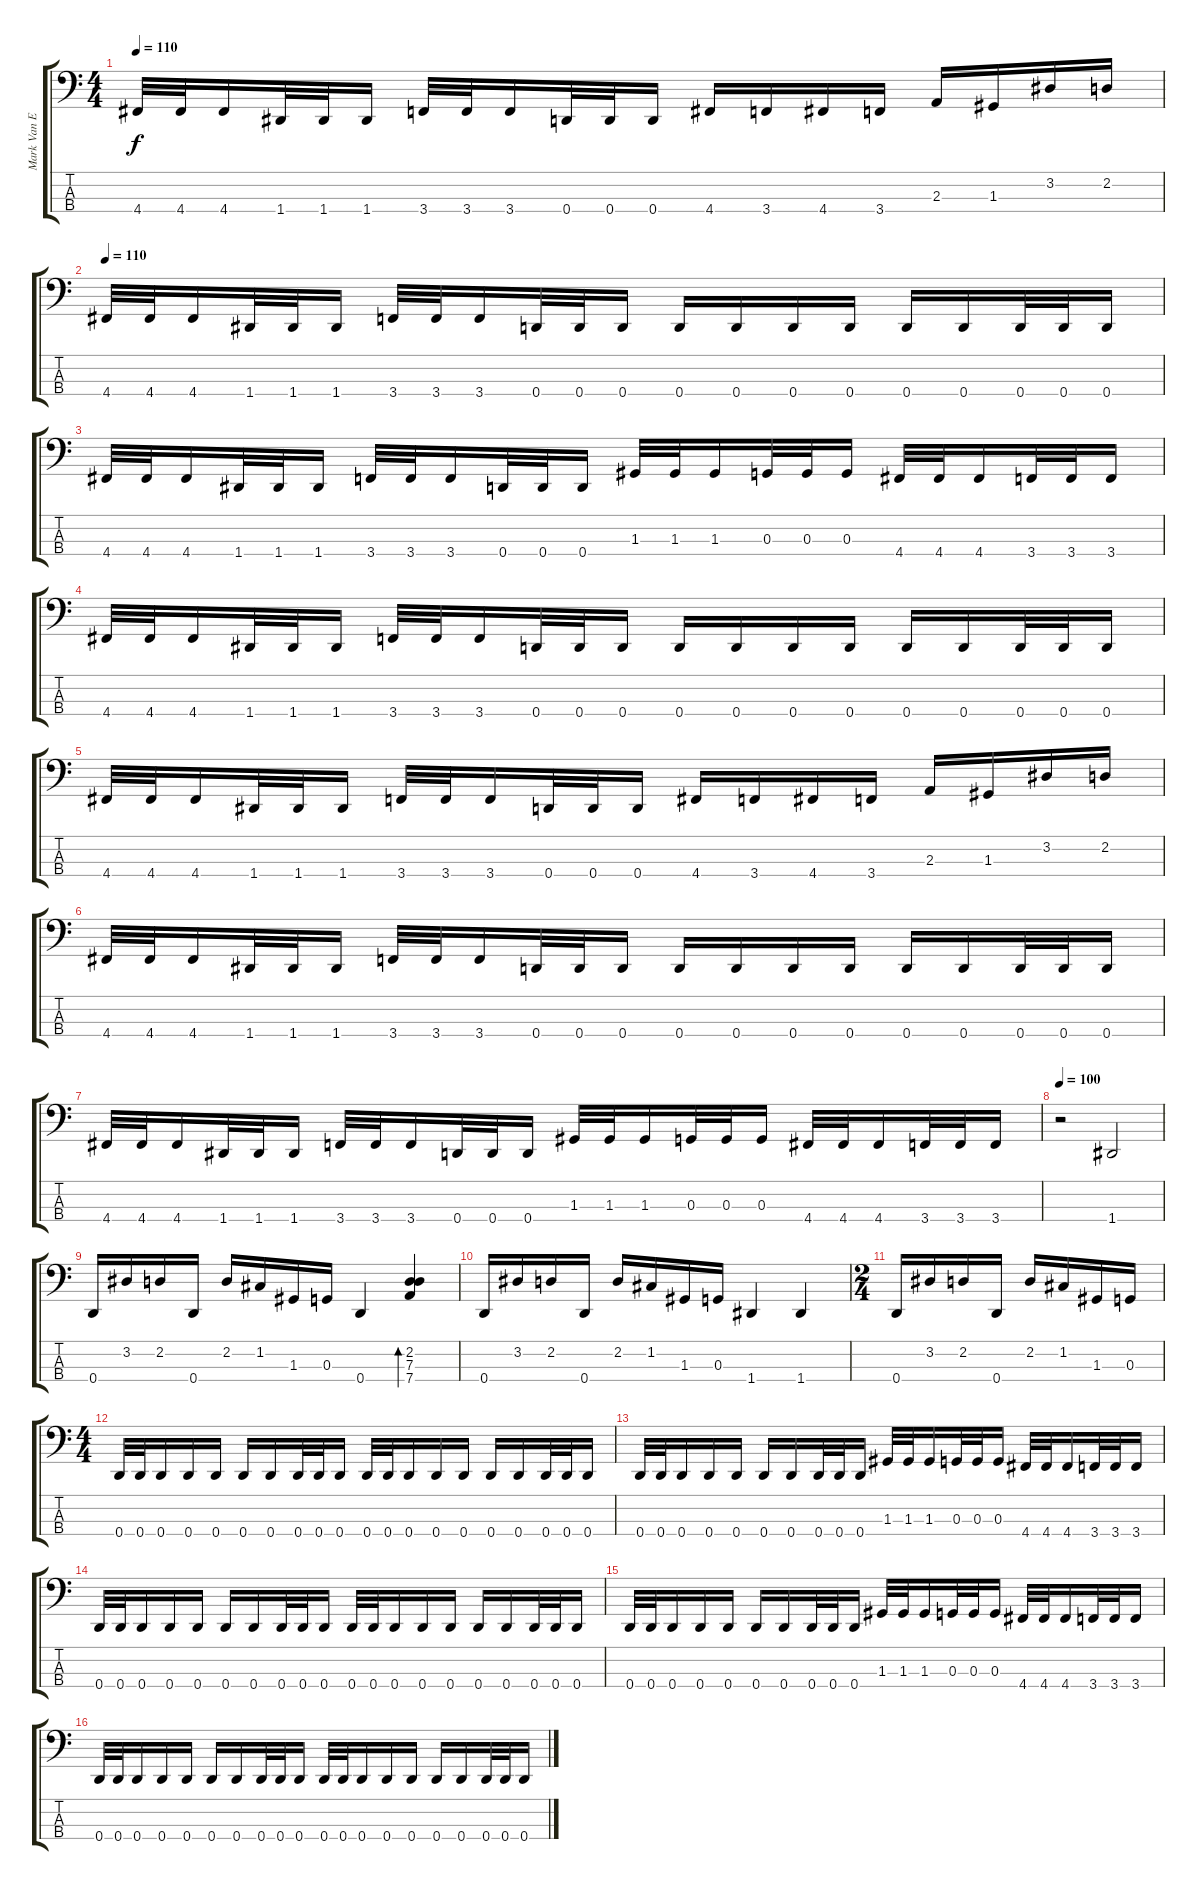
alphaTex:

\track ("Mark Van Erp" "Mark Van E") {instrument electricbasspick}
\staff {score tabs}
\tuning (F2 C2 G1 D1) {hide}
\ts (4 4)
\tempo 110
\clef f4
\ks c
4.4.32{dy f} 4.4.32 4.4.16 1.4.32 1.4.32 1.4.16 3.4.32 3.4.32 3.4.16 0.4.32 0.4.32 0.4.16 4.4.16 3.4.16 4.4.16 3.4.16 2.3.16 1.3.16 3.2.16 2.2.16 |
\tempo 110
4.4.32 4.4.32 4.4.16 1.4.32 1.4.32 1.4.16 3.4.32 3.4.32 3.4.16 0.4.32 0.4.32 0.4.16 0.4.16 0.4.16 0.4.16 0.4.16 0.4.16 0.4.16 0.4.32 0.4.32 0.4.16 |
4.4.32 4.4.32 4.4.16 1.4.32 1.4.32 1.4.16 3.4.32 3.4.32 3.4.16 0.4.32 0.4.32 0.4.16 1.3.32 1.3.32 1.3.16 0.3.32 0.3.32 0.3.16 4.4.32 4.4.32 4.4.16 3.4.32 3.4.32 3.4.16 |
4.4.32 4.4.32 4.4.16 1.4.32 1.4.32 1.4.16 3.4.32 3.4.32 3.4.16 0.4.32 0.4.32 0.4.16 0.4.16 0.4.16 0.4.16 0.4.16 0.4.16 0.4.16 0.4.32 0.4.32 0.4.16 |
4.4.32 4.4.32 4.4.16 1.4.32 1.4.32 1.4.16 3.4.32 3.4.32 3.4.16 0.4.32 0.4.32 0.4.16 4.4.16 3.4.16 4.4.16 3.4.16 2.3.16 1.3.16 3.2.16 2.2.16 |
4.4.32 4.4.32 4.4.16 1.4.32 1.4.32 1.4.16 3.4.32 3.4.32 3.4.16 0.4.32 0.4.32 0.4.16 0.4.16 0.4.16 0.4.16 0.4.16 0.4.16 0.4.16 0.4.32 0.4.32 0.4.16 |
4.4.32 4.4.32 4.4.16 1.4.32 1.4.32 1.4.16 3.4.32 3.4.32 3.4.16 0.4.32 0.4.32 0.4.16 1.3.32 1.3.32 1.3.16 0.3.32 0.3.32 0.3.16 4.4.32 4.4.32 4.4.16 3.4.32 3.4.32 3.4.16 |
\section ("" "")
\tempo 100
r.2 1.4.2 |
0.4.16 3.2.16 2.2.16 0.4.16 2.2.16 1.2.16 1.3.16 0.3.16 0.4.4 (2.2 7.3 7.4).4{bd 240} |
0.4.16 3.2.16 2.2.16 0.4.16 2.2.16 1.2.16 1.3.16 0.3.16 1.4.4 1.4.4 |
\ts (2 4)
0.4.16 3.2.16 2.2.16 0.4.16 2.2.16 1.2.16 1.3.16 0.3.16 |
\ts (4 4)
\section ("" "")
0.4.32 0.4.32 0.4.16 0.4.16 0.4.16 0.4.16 0.4.16 0.4.32 0.4.32 0.4.16 0.4.32 0.4.32 0.4.16 0.4.16 0.4.16 0.4.16 0.4.16 0.4.32 0.4.32 0.4.16 |
0.4.32 0.4.32 0.4.16 0.4.16 0.4.16 0.4.16 0.4.16 0.4.32 0.4.32 0.4.16 1.3.32 1.3.32 1.3.16 0.3.32 0.3.32 0.3.16 4.4.32 4.4.32 4.4.16 3.4.32 3.4.32 3.4.16 |
0.4.32 0.4.32 0.4.16 0.4.16 0.4.16 0.4.16 0.4.16 0.4.32 0.4.32 0.4.16 0.4.32 0.4.32 0.4.16 0.4.16 0.4.16 0.4.16 0.4.16 0.4.32 0.4.32 0.4.16 |
0.4.32 0.4.32 0.4.16 0.4.16 0.4.16 0.4.16 0.4.16 0.4.32 0.4.32 0.4.16 1.3.32 1.3.32 1.3.16 0.3.32 0.3.32 0.3.16 4.4.32 4.4.32 4.4.16 3.4.32 3.4.32 3.4.16 |
0.4.32 0.4.32 0.4.16 0.4.16 0.4.16 0.4.16 0.4.16 0.4.32 0.4.32 0.4.16 0.4.32 0.4.32 0.4.16 0.4.16 0.4.16 0.4.16 0.4.16 0.4.32 0.4.32 0.4.16
